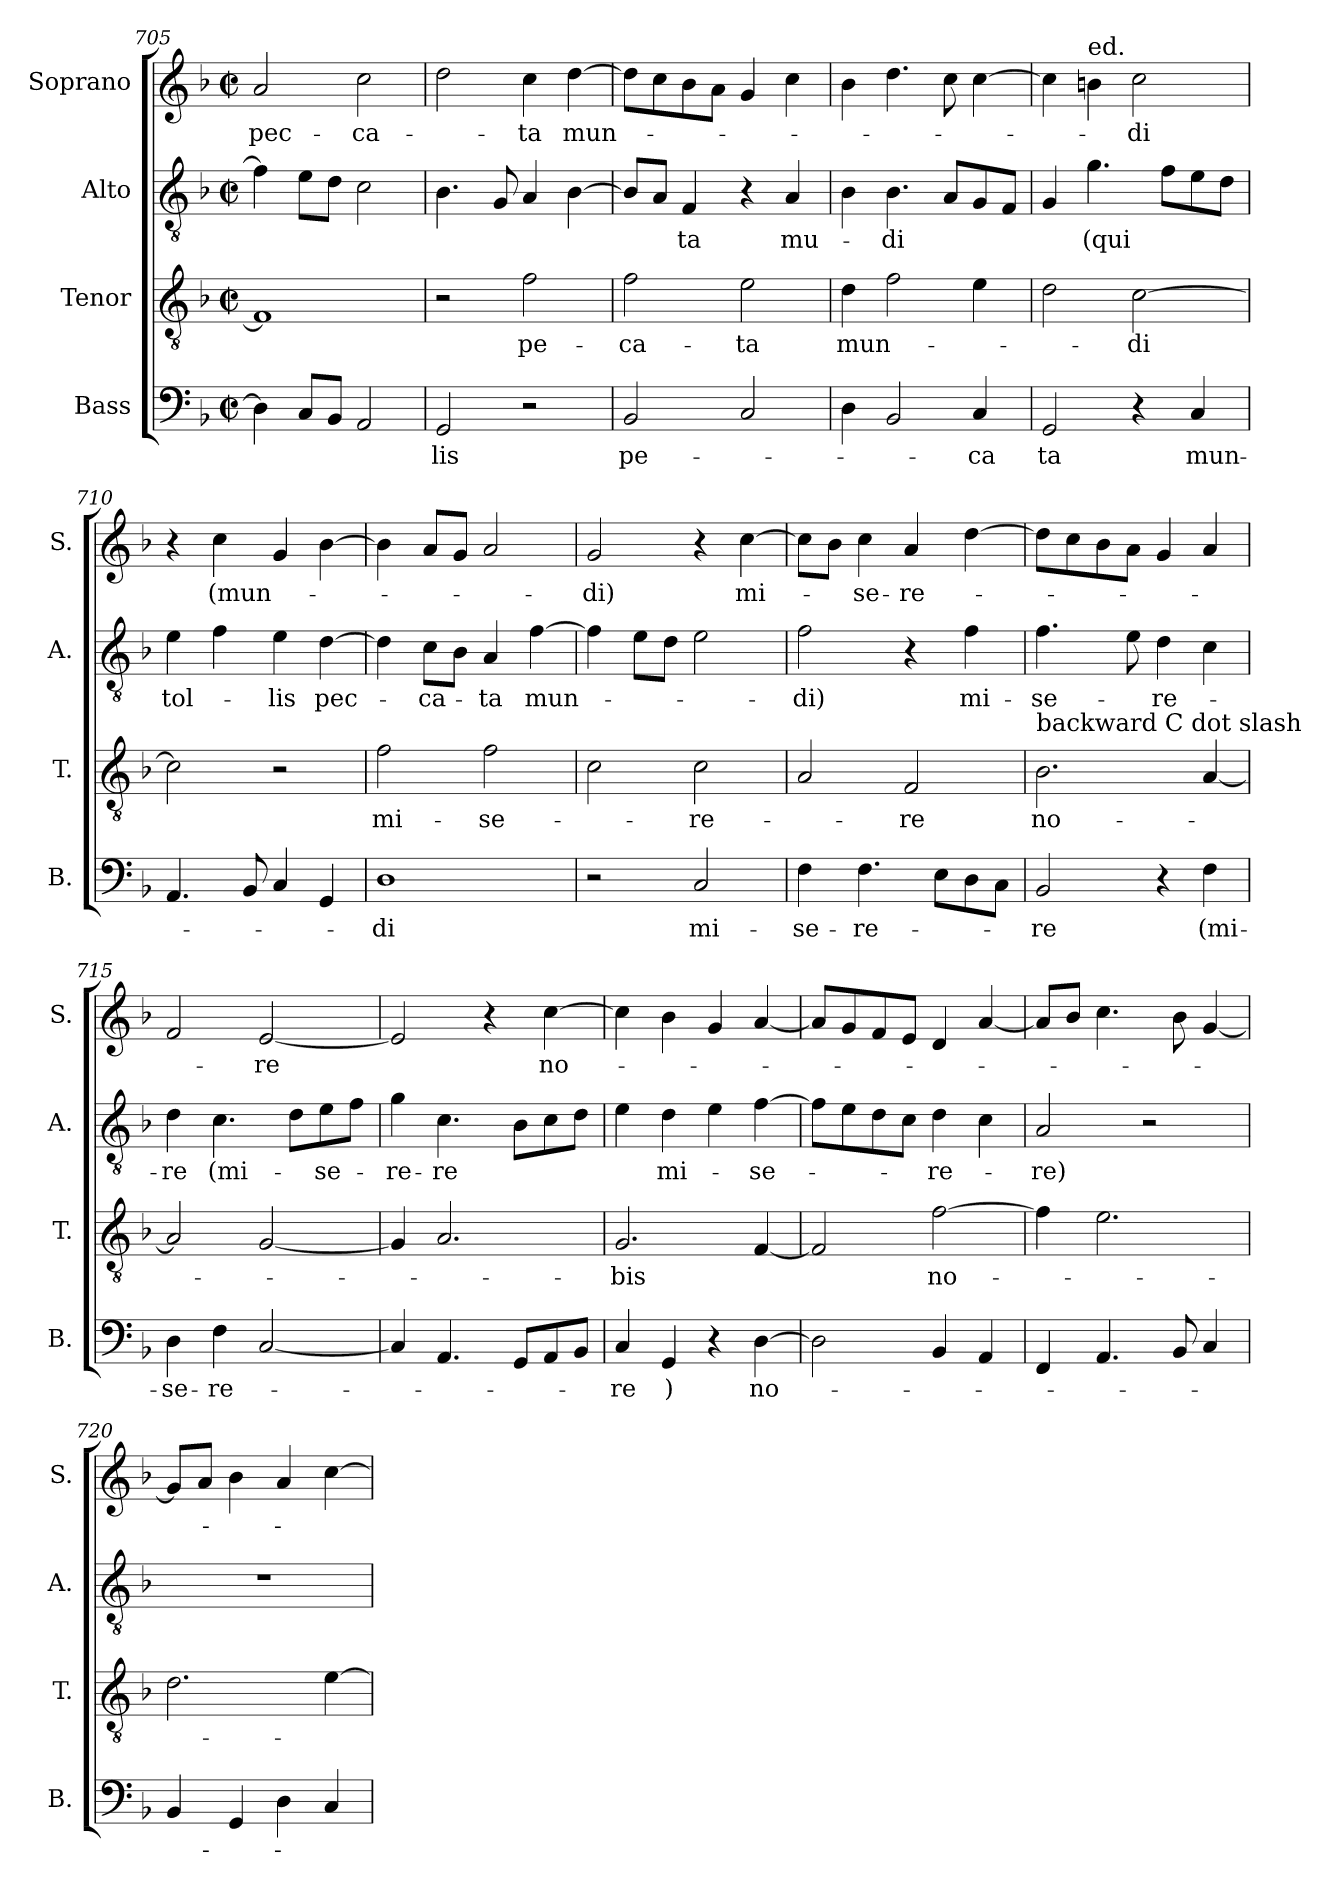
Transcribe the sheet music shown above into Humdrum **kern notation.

**kern	**text	**kern	**text	**kern	**text	**kern	**text
*part4	*part4	*part3	*part3	*part2	*part2	*part1	*part1
*staff4	*staff4	*staff3	*staff3	*staff2	*staff2	*staff1	*staff1
*I"Bass	*	*I"Tenor	*	*I"Alto	*	*I"Soprano	*
*I'B.	*	*I'T.	*	*I'A.	*	*I'S.	*
*clefF4	*	*clefGv2	*	*clefGv2	*	*clefG2	*
*k[b-]	*	*k[b-]	*	*k[b-]	*	*k[b-]	*
*M2/2	*	*M2/2	*	*M2/2	*	*M2/2	*
*met(c|)	*	*met(c|)	*	*met(c|)	*	*met(c|)	*
=705	=705	=705	=705	=705	=705	=705	=705
!	!	!	!	!	!	!	!LO:LY:b
4D\]	.	1F]	.	4f\]	.	2a/	pec-
8C/L	.	.	.	8e\L	.	.	.
8BB-/J	.	.	.	8d\J	.	.	.
!	!	!	!	!	!	!	!LO:LY:b
2AA/	.	.	.	2c\	.	2cc\	-ca-
=706	=706	=706	=706	=706	=706	=706	=706
!	!LO:LY:b	!	!	!	!	!	!
2GG/	-lis	2r	.	4.B-\	.	2dd\	.
.	.	.	.	8G/	.	.	.
!	!	!	!LO:LY:b	!	!	!	!LO:LY:b
2r	.	2f\	pe-	4A/	.	4cc\	-ta
!	!	!	!	!	!	!	!LO:LY:b
.	.	.	.	[4B-\	.	[4dd\	mun-
=707	=707	=707	=707	=707	=707	=707	=707
!	!LO:LY:b	!	!LO:LY:b	!	!	!	!
2BB-/	pe-	2f\	-ca-	8B-/L]	.	8dd\L]	.
.	.	.	.	8A/J	.	8cc\	.
!	!	!	!	!	!LO:LY:b	!	!
.	.	.	.	4F/	-ta	8b-\	.
.	.	.	.	.	.	8a\J	.
!	!	!	!LO:LY:b	!	!	!	!
2C/	.	2e\	-ta	4r	.	4g/	.
!	!	!	!	!	!LO:LY:b	!	!
.	.	.	.	4A/	mu-	4cc\	.
=708	=708	=708	=708	=708	=708	=708	=708
!	!	!	!LO:LY:b	!	!	!	!
4D\	.	4d\	mun-	4B-\	.	4b-\	.
!	!	!	!	!	!LO:LY:b	!	!
2BB-/	.	2f\	.	4.B-\	-di	4.dd\	.
.	.	.	.	8A/L	.	8cc\	.
!	!LO:LY:b	!	!	!	!	!	!
4C/	-ca	4e\	.	8G/	.	[4cc\	.
.	.	.	.	8F/J	.	.	.
=709	=709	=709	=709	=709	=709	=709	=709
!	!LO:LY:b	!	!	!	!	!	!
2GG/	ta	2d\	.	4G/	.	4cc\]	.
!	!	!	!	!	!	!LO:TX:a:t=ed.	!
!	!	!	!	!	!LO:LY:b	!	!
.	.	.	.	4.g\	-(qui	4bn\	.
!	!	!	!LO:LY:b	!	!	!	!LO:LY:b
4r	.	[2c\	-di	.	.	2cc\	-di
.	.	.	.	8f\L	.	.	.
!	!LO:LY:b	!	!	!	!	!	!
4C/	mun-	.	.	8e\	.	.	.
.	.	.	.	8d\J	.	.	.
=710	=710	=710	=710	=710	=710	=710	=710
!	!	!	!	!	!LO:LY:b	!	!
4.AA/	.	2c\]	.	4e\	tol-	4r	.
!	!	!	!	!	!	!	!LO:LY:b
.	.	.	.	4f\	.	4cc\	(mun-
8BB-/	.	.	.	.	.	.	.
!	!	!	!	!	!LO:LY:b	!	!
4C/	.	2r	.	4e\	-lis	4g/	.
!	!	!	!	!	!LO:LY:b	!	!
4GG/	.	.	.	[4d\	pec-	[4b-\	.
=711	=711	=711	=711	=711	=711	=711	=711
!	!LO:LY:b	!	!LO:LY:b	!	!	!	!
1D	-di	2f\	mi-	4d\]	.	4b-\]	.
!	!	!	!	!	!LO:LY:b	!	!
.	.	.	.	8c\L	-ca-	8a/L	.
.	.	.	.	8B-\J	.	8g/J	.
!	!	!	!LO:LY:b	!	!LO:LY:b	!	!
.	.	2f\	-se-	4A/	-ta	2a/	.
!	!	!	!	!	!LO:LY:b	!	!
.	.	.	.	[4f\	mun-	.	.
=712	=712	=712	=712	=712	=712	=712	=712
!	!	!	!	!	!	!	!LO:LY:b
2r	.	2c\	.	4f\]	.	2g/	-di)
.	.	.	.	8e\L	.	.	.
.	.	.	.	8d\J	.	.	.
!	!LO:LY:b	!	!LO:LY:b	!	!	!	!
2C/	mi-	2c\	-re-	2e\	.	4r	.
!	!	!	!	!	!	!	!LO:LY:b
.	.	.	.	.	.	[4cc\	mi-
=713	=713	=713	=713	=713	=713	=713	=713
!	!LO:LY:b	!	!	!	!LO:LY:b	!	!
4F\	-se-	2A/	.	2f\	-di)	8cc\L]	.
.	.	.	.	.	.	8b-\J	.
!	!LO:LY:b	!	!	!	!	!	!LO:LY:b
4.F\	-re-	.	.	.	.	4cc\	-se-
!	!	!	!LO:LY:b	!	!	!	!LO:LY:b
.	.	2F/	-re	4r	.	4a/	-re-
8E\L	.	.	.	.	.	.	.
!	!	!	!	!	!LO:LY:b	!	!
8D\	.	.	.	4f\	mi-	[4dd\	.
8C\J	.	.	.	.	.	.	.
=714	=714	=714	=714	=714	=714	=714	=714
!	!	!LO:TX:a:t=backward C dot slash	!	!	!	!	!
!	!LO:LY:b	!	!LO:LY:b	!	!LO:LY:b	!	!
2BB-/	re	2.B-\	no-	4.f\	-se-	8dd\L]	.
.	.	.	.	.	.	8cc\	.
.	.	.	.	.	.	8b-\	.
.	.	.	.	8e\	.	8a\J	.
!	!	!	!	!	!LO:LY:b	!	!
4r	.	.	.	4d\	-re-	4g/	.
!	!LO:LY:b	!	!	!	!	!	!
4F\	(mi-	[4A/	.	4c\	.	4a/	.
=715	=715	=715	=715	=715	=715	=715	=715
!	!LO:LY:b	!	!	!	!LO:LY:b	!	!
4D\	-se-	2A/]	.	4d\	-re	2f/	.
!	!LO:LY:b	!	!	!	!LO:LY:b	!	!
4F\	-re-	.	.	4.c\	(mi-	.	.
!	!	!	!	!	!	!	!LO:LY:b
[2C/	.	[2G/	.	.	.	[2e/	re
.	.	.	.	8d\L	.	.	.
!	!	!	!	!	!LO:LY:b	!	!
.	.	.	.	8e\	-se-	.	.
.	.	.	.	8f\J	.	.	.
=716	=716	=716	=716	=716	=716	=716	=716
!	!	!	!	!	!LO:LY:b	!	!
4C/]	.	4G/]	.	4g\	-re-	2e/]	.
!	!	!	!	!	!LO:LY:b	!	!
4.AA/	.	2.A/	.	4.c\	-re	.	.
.	.	.	.	.	.	4r	.
8GG/L	.	.	.	8B-\L	.	.	.
!	!	!	!	!	!	!	!LO:LY:b
8AA/	.	.	.	8c\	.	[4cc\	no-
8BB-/J	.	.	.	8d\J	.	.	.
=717	=717	=717	=717	=717	=717	=717	=717
!	!LO:LY:b	!	!LO:LY:b	!	!	!	!
4C/	-re	2.G/	-bis	4e\	.	4cc\]	.
!	!LO:LY:b	!	!	!	!LO:LY:b	!	!
4GG/	)	.	.	4d\	mi-	4b-\	.
4r	.	.	.	4e\	.	4g/	.
!	!LO:LY:b	!	!	!	!LO:LY:b	!	!
[4D\	no-	[4F/	.	[4f\	-se-	[4a/	.
=718	=718	=718	=718	=718	=718	=718	=718
2D\]	.	2F/]	.	8f\L]	.	8a/L]	.
.	.	.	.	8e\	.	8g/	.
.	.	.	.	8d\	.	8f/	.
.	.	.	.	8c\J	.	8e/J	.
!	!	!	!LO:LY:b	!	!LO:LY:b	!	!
4BB-/	.	[2f\	no-	4d\	-re-	4d/	.
4AA/	.	.	.	4c\	.	[4a/	.
=719	=719	=719	=719	=719	=719	=719	=719
!	!	!	!	!	!LO:LY:b	!	!
4FF/	.	4f\]	.	2A/	-re)	8a/L]	.
.	.	.	.	.	.	8b-/J	.
4.AA/	.	2.e\	.	.	.	4.cc\	.
.	.	.	.	2r	.	.	.
8BB-/	.	.	.	.	.	8b-\	.
4C/	.	.	.	.	.	[4g/	.
=720	=720	=720	=720	=720	=720	=720	=720
4BB-/	.	2.d\	.	1r	.	8g/L]	.
.	.	.	.	.	.	8a/J	.
4GG/	.	.	.	.	.	4b-\	.
4D\	.	.	.	.	.	4a/	.
4C/	.	[4e\	.	.	.	[4cc\	.
=	=	=	=	=	=	=	=
*-	*-	*-	*-	*-	*-	*-	*-
